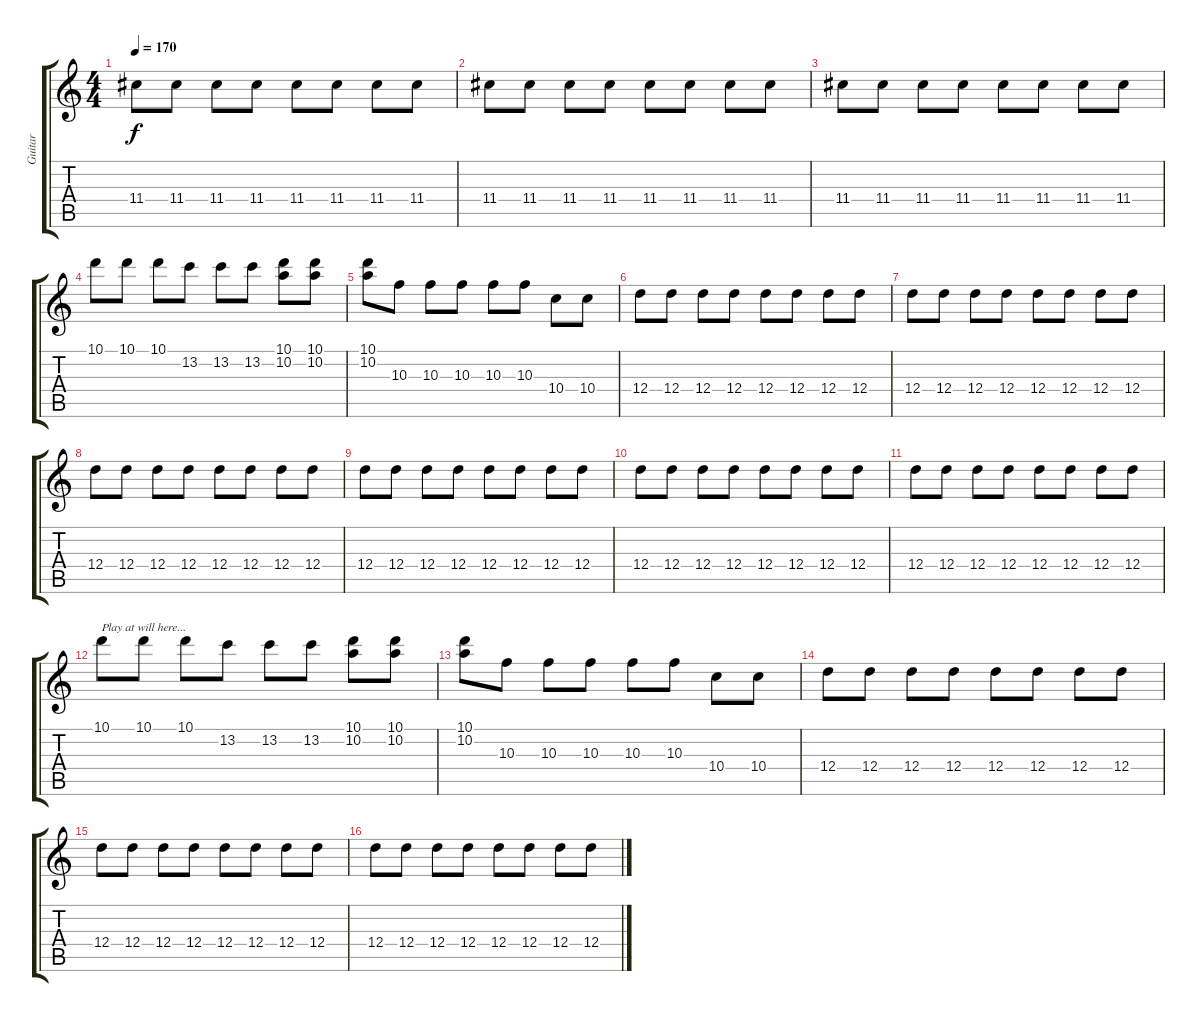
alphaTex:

\track ("Guitar" "Guitar") {instrument distortionguitar}
\staff {score tabs}
\tuning (E4 B3 G3 D3 A2 E2) {hide}
\ts (4 4)
\tempo 170
\clef g2
\ks c
11.4.8{dy f} 11.4.8 11.4.8 11.4.8 11.4.8 11.4.8 11.4.8 11.4.8 |
11.4.8 11.4.8 11.4.8 11.4.8 11.4.8 11.4.8 11.4.8 11.4.8 |
11.4.8 11.4.8 11.4.8 11.4.8 11.4.8 11.4.8 11.4.8 11.4.8 |
10.1.8 10.1.8 10.1.8 13.2.8 13.2.8 13.2.8 (10.1 10.2).8 (10.1 10.2).8 |
(10.1 10.2).8 10.3.8 10.3.8 10.3.8 10.3.8 10.3.8 10.4.8 10.4.8 |
12.4.8 12.4.8 12.4.8 12.4.8 12.4.8 12.4.8 12.4.8 12.4.8 |
12.4.8 12.4.8 12.4.8 12.4.8 12.4.8 12.4.8 12.4.8 12.4.8 |
12.4.8 12.4.8 12.4.8 12.4.8 12.4.8 12.4.8 12.4.8 12.4.8 |
12.4.8 12.4.8 12.4.8 12.4.8 12.4.8 12.4.8 12.4.8 12.4.8 |
12.4.8 12.4.8 12.4.8 12.4.8 12.4.8 12.4.8 12.4.8 12.4.8 |
12.4.8 12.4.8 12.4.8 12.4.8 12.4.8 12.4.8 12.4.8 12.4.8 |
10.1.8{txt "Play at will here..."} 10.1.8 10.1.8 13.2.8 13.2.8 13.2.8 (10.1 10.2).8 (10.1 10.2).8 |
(10.1 10.2).8 10.3.8 10.3.8 10.3.8 10.3.8 10.3.8 10.4.8 10.4.8 |
12.4.8 12.4.8 12.4.8 12.4.8 12.4.8 12.4.8 12.4.8 12.4.8 |
12.4.8 12.4.8 12.4.8 12.4.8 12.4.8 12.4.8 12.4.8 12.4.8 |
12.4.8 12.4.8 12.4.8 12.4.8 12.4.8 12.4.8 12.4.8 12.4.8
